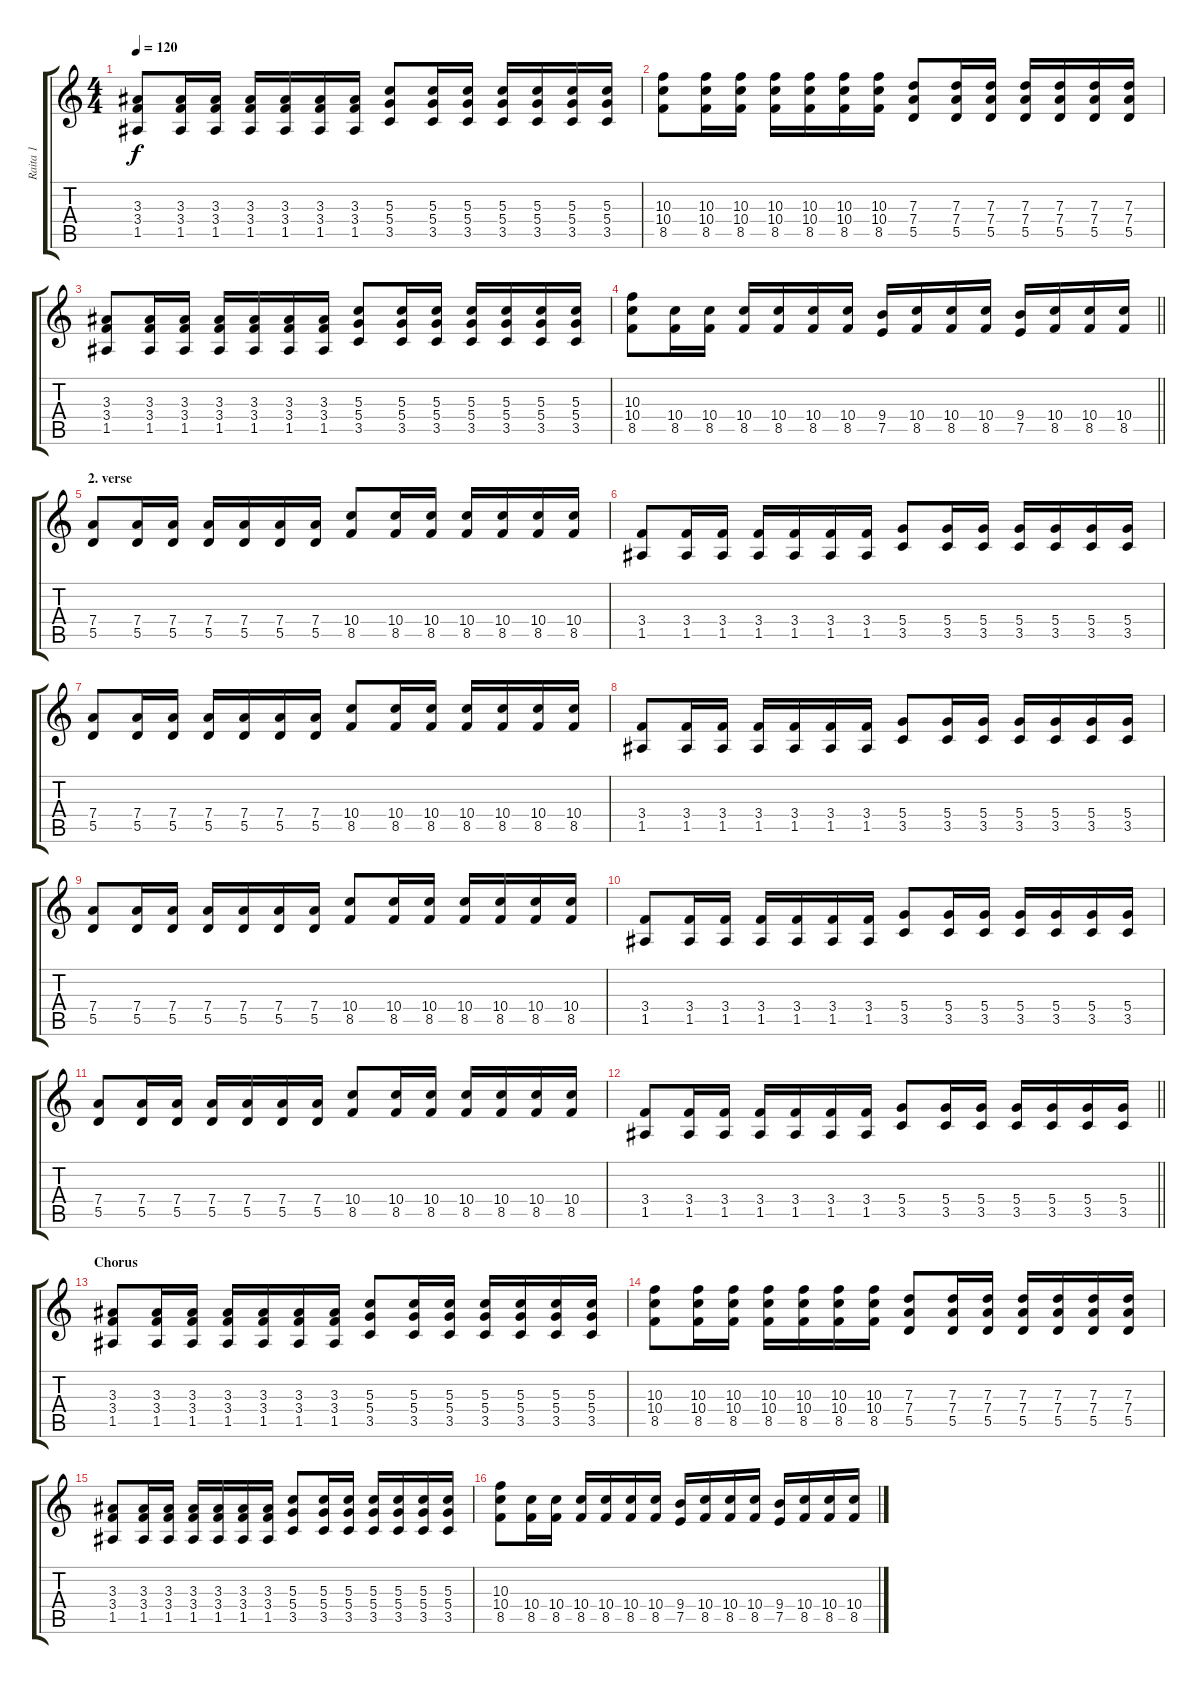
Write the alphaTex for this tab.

\track ("Raita 1" "Raita 1") {instrument distortionguitar}
\staff {score tabs}
\tuning (E4 B3 G3 D3 A2 E2) {hide}
\ts (4 4)
\tempo 120
\clef g2
\ks c
(3.3 3.4 1.5).8{dy f} (3.3 3.4 1.5).16 (3.3 3.4 1.5).16 (3.3 3.4 1.5).16 (3.3 3.4 1.5).16 (3.3 3.4 1.5).16 (3.3 3.4 1.5).16 (5.3 5.4 3.5).8 (5.3 5.4 3.5).16 (5.3 5.4 3.5).16 (5.3 5.4 3.5).16 (5.3 5.4 3.5).16 (5.3 5.4 3.5).16 (5.3 5.4 3.5).16 |
(10.3 10.4 8.5).8 (10.3 10.4 8.5).16 (10.3 10.4 8.5).16 (10.3 10.4 8.5).16 (10.3 10.4 8.5).16 (10.3 10.4 8.5).16 (10.3 10.4 8.5).16 (7.3 7.4 5.5).8 (7.3 7.4 5.5).16 (7.3 7.4 5.5).16 (7.3 7.4 5.5).16 (7.3 7.4 5.5).16 (7.3 7.4 5.5).16 (7.3 7.4 5.5).16 |
(3.3 3.4 1.5).8 (3.3 3.4 1.5).16 (3.3 3.4 1.5).16 (3.3 3.4 1.5).16 (3.3 3.4 1.5).16 (3.3 3.4 1.5).16 (3.3 3.4 1.5).16 (5.3 5.4 3.5).8 (5.3 5.4 3.5).16 (5.3 5.4 3.5).16 (5.3 5.4 3.5).16 (5.3 5.4 3.5).16 (5.3 5.4 3.5).16 (5.3 5.4 3.5).16 |
\barLineRight lightlight
(10.3 10.4 8.5).8 (10.4 8.5).16 (10.4 8.5).16 (10.4 8.5).16 (10.4 8.5).16 (10.4 8.5).16 (10.4 8.5).16 (9.4 7.5).16 (10.4 8.5).16 (10.4 8.5).16 (10.4 8.5).16 (9.4 7.5).16 (10.4 8.5).16 (10.4 8.5).16 (10.4 8.5).16 |
\section ("" "2. verse")
(7.4 5.5).8 (7.4 5.5).16 (7.4 5.5).16 (7.4 5.5).16 (7.4 5.5).16 (7.4 5.5).16 (7.4 5.5).16 (10.4 8.5).8 (10.4 8.5).16 (10.4 8.5).16 (10.4 8.5).16 (10.4 8.5).16 (10.4 8.5).16 (10.4 8.5).16 |
(3.4 1.5).8 (3.4 1.5).16 (3.4 1.5).16 (3.4 1.5).16 (3.4 1.5).16 (3.4 1.5).16 (3.4 1.5).16 (5.4 3.5).8 (5.4 3.5).16 (5.4 3.5).16 (5.4 3.5).16 (5.4 3.5).16 (5.4 3.5).16 (5.4 3.5).16 |
(7.4 5.5).8 (7.4 5.5).16 (7.4 5.5).16 (7.4 5.5).16 (7.4 5.5).16 (7.4 5.5).16 (7.4 5.5).16 (10.4 8.5).8 (10.4 8.5).16 (10.4 8.5).16 (10.4 8.5).16 (10.4 8.5).16 (10.4 8.5).16 (10.4 8.5).16 |
(3.4 1.5).8 (3.4 1.5).16 (3.4 1.5).16 (3.4 1.5).16 (3.4 1.5).16 (3.4 1.5).16 (3.4 1.5).16 (5.4 3.5).8 (5.4 3.5).16 (5.4 3.5).16 (5.4 3.5).16 (5.4 3.5).16 (5.4 3.5).16 (5.4 3.5).16 |
(7.4 5.5).8 (7.4 5.5).16 (7.4 5.5).16 (7.4 5.5).16 (7.4 5.5).16 (7.4 5.5).16 (7.4 5.5).16 (10.4 8.5).8 (10.4 8.5).16 (10.4 8.5).16 (10.4 8.5).16 (10.4 8.5).16 (10.4 8.5).16 (10.4 8.5).16 |
(3.4 1.5).8 (3.4 1.5).16 (3.4 1.5).16 (3.4 1.5).16 (3.4 1.5).16 (3.4 1.5).16 (3.4 1.5).16 (5.4 3.5).8 (5.4 3.5).16 (5.4 3.5).16 (5.4 3.5).16 (5.4 3.5).16 (5.4 3.5).16 (5.4 3.5).16 |
(7.4 5.5).8 (7.4 5.5).16 (7.4 5.5).16 (7.4 5.5).16 (7.4 5.5).16 (7.4 5.5).16 (7.4 5.5).16 (10.4 8.5).8 (10.4 8.5).16 (10.4 8.5).16 (10.4 8.5).16 (10.4 8.5).16 (10.4 8.5).16 (10.4 8.5).16 |
\barLineRight lightlight
(3.4 1.5).8 (3.4 1.5).16 (3.4 1.5).16 (3.4 1.5).16 (3.4 1.5).16 (3.4 1.5).16 (3.4 1.5).16 (5.4 3.5).8 (5.4 3.5).16 (5.4 3.5).16 (5.4 3.5).16 (5.4 3.5).16 (5.4 3.5).16 (5.4 3.5).16 |
\section ("" "Chorus")
(3.3 3.4 1.5).8 (3.3 3.4 1.5).16 (3.3 3.4 1.5).16 (3.3 3.4 1.5).16 (3.3 3.4 1.5).16 (3.3 3.4 1.5).16 (3.3 3.4 1.5).16 (5.3 5.4 3.5).8 (5.3 5.4 3.5).16 (5.3 5.4 3.5).16 (5.3 5.4 3.5).16 (5.3 5.4 3.5).16 (5.3 5.4 3.5).16 (5.3 5.4 3.5).16 |
(10.3 10.4 8.5).8 (10.3 10.4 8.5).16 (10.3 10.4 8.5).16 (10.3 10.4 8.5).16 (10.3 10.4 8.5).16 (10.3 10.4 8.5).16 (10.3 10.4 8.5).16 (7.3 7.4 5.5).8 (7.3 7.4 5.5).16 (7.3 7.4 5.5).16 (7.3 7.4 5.5).16 (7.3 7.4 5.5).16 (7.3 7.4 5.5).16 (7.3 7.4 5.5).16 |
(3.3 3.4 1.5).8 (3.3 3.4 1.5).16 (3.3 3.4 1.5).16 (3.3 3.4 1.5).16 (3.3 3.4 1.5).16 (3.3 3.4 1.5).16 (3.3 3.4 1.5).16 (5.3 5.4 3.5).8 (5.3 5.4 3.5).16 (5.3 5.4 3.5).16 (5.3 5.4 3.5).16 (5.3 5.4 3.5).16 (5.3 5.4 3.5).16 (5.3 5.4 3.5).16 |
(10.3 10.4 8.5).8 (10.4 8.5).16 (10.4 8.5).16 (10.4 8.5).16 (10.4 8.5).16 (10.4 8.5).16 (10.4 8.5).16 (9.4 7.5).16 (10.4 8.5).16 (10.4 8.5).16 (10.4 8.5).16 (9.4 7.5).16 (10.4 8.5).16 (10.4 8.5).16 (10.4 8.5).16
